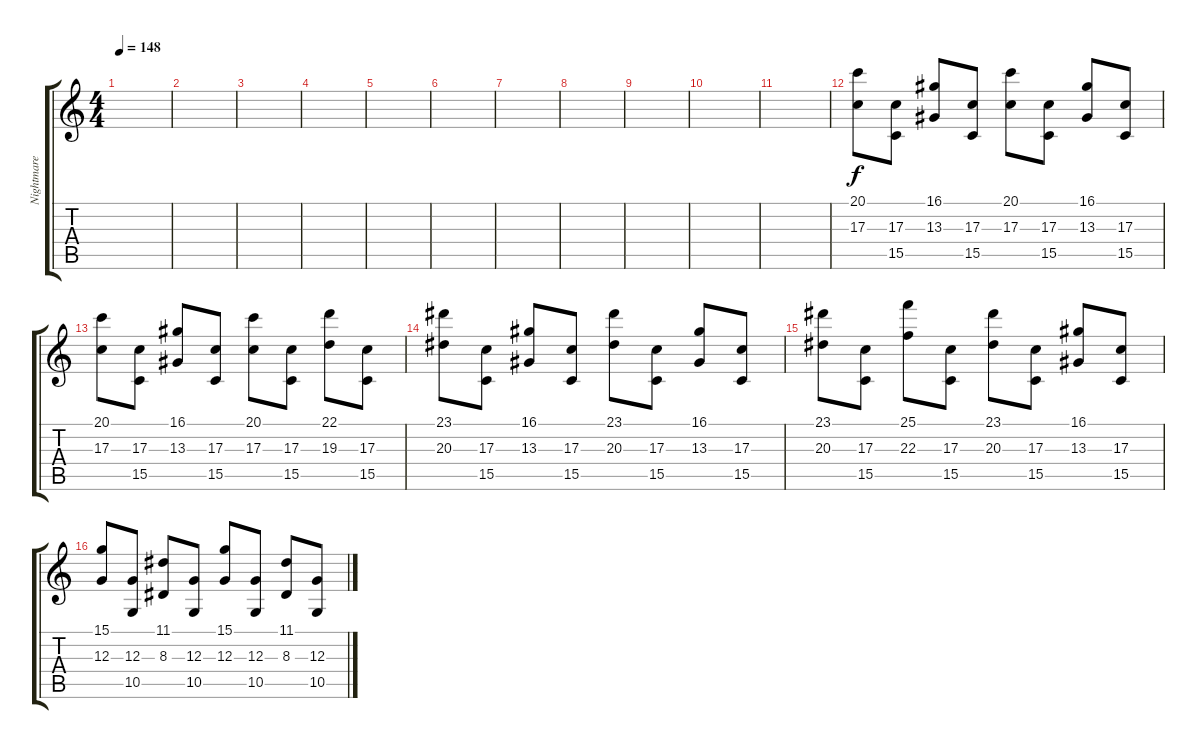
\track ("Nightmare Industries" "Nightmare ") {instrument pad1newage}
\staff {score tabs}
\tuning (E4 B3 G3 D3 A2 E2) {hide}
\ts (4 4)
\tempo 148
\clef g2
\ks c
|
|
|
|
|
|
|
|
|
|
|
(20.1 17.3).8 (17.3 15.5).8 (16.1 13.3).8 (17.3 15.5).8 (20.1 17.3).8 (17.3 15.5).8 (16.1 13.3).8 (17.3 15.5).8 |
(20.1 17.3).8 (17.3 15.5).8 (16.1 13.3).8 (17.3 15.5).8 (20.1 17.3).8 (17.3 15.5).8 (22.1 19.3).8 (17.3 15.5).8 |
(23.1 20.3).8 (17.3 15.5).8 (16.1 13.3).8 (17.3 15.5).8 (23.1 20.3).8 (17.3 15.5).8 (16.1 13.3).8 (17.3 15.5).8 |
(23.1 20.3).8 (17.3 15.5).8 (25.1 22.3).8 (17.3 15.5).8 (23.1 20.3).8 (17.3 15.5).8 (16.1 13.3).8 (17.3 15.5).8 |
(15.1 12.3).8 (12.3 10.5).8 (11.1 8.3).8 (12.3 10.5).8 (15.1 12.3).8 (12.3 10.5).8 (11.1 8.3).8 (12.3 10.5).8
